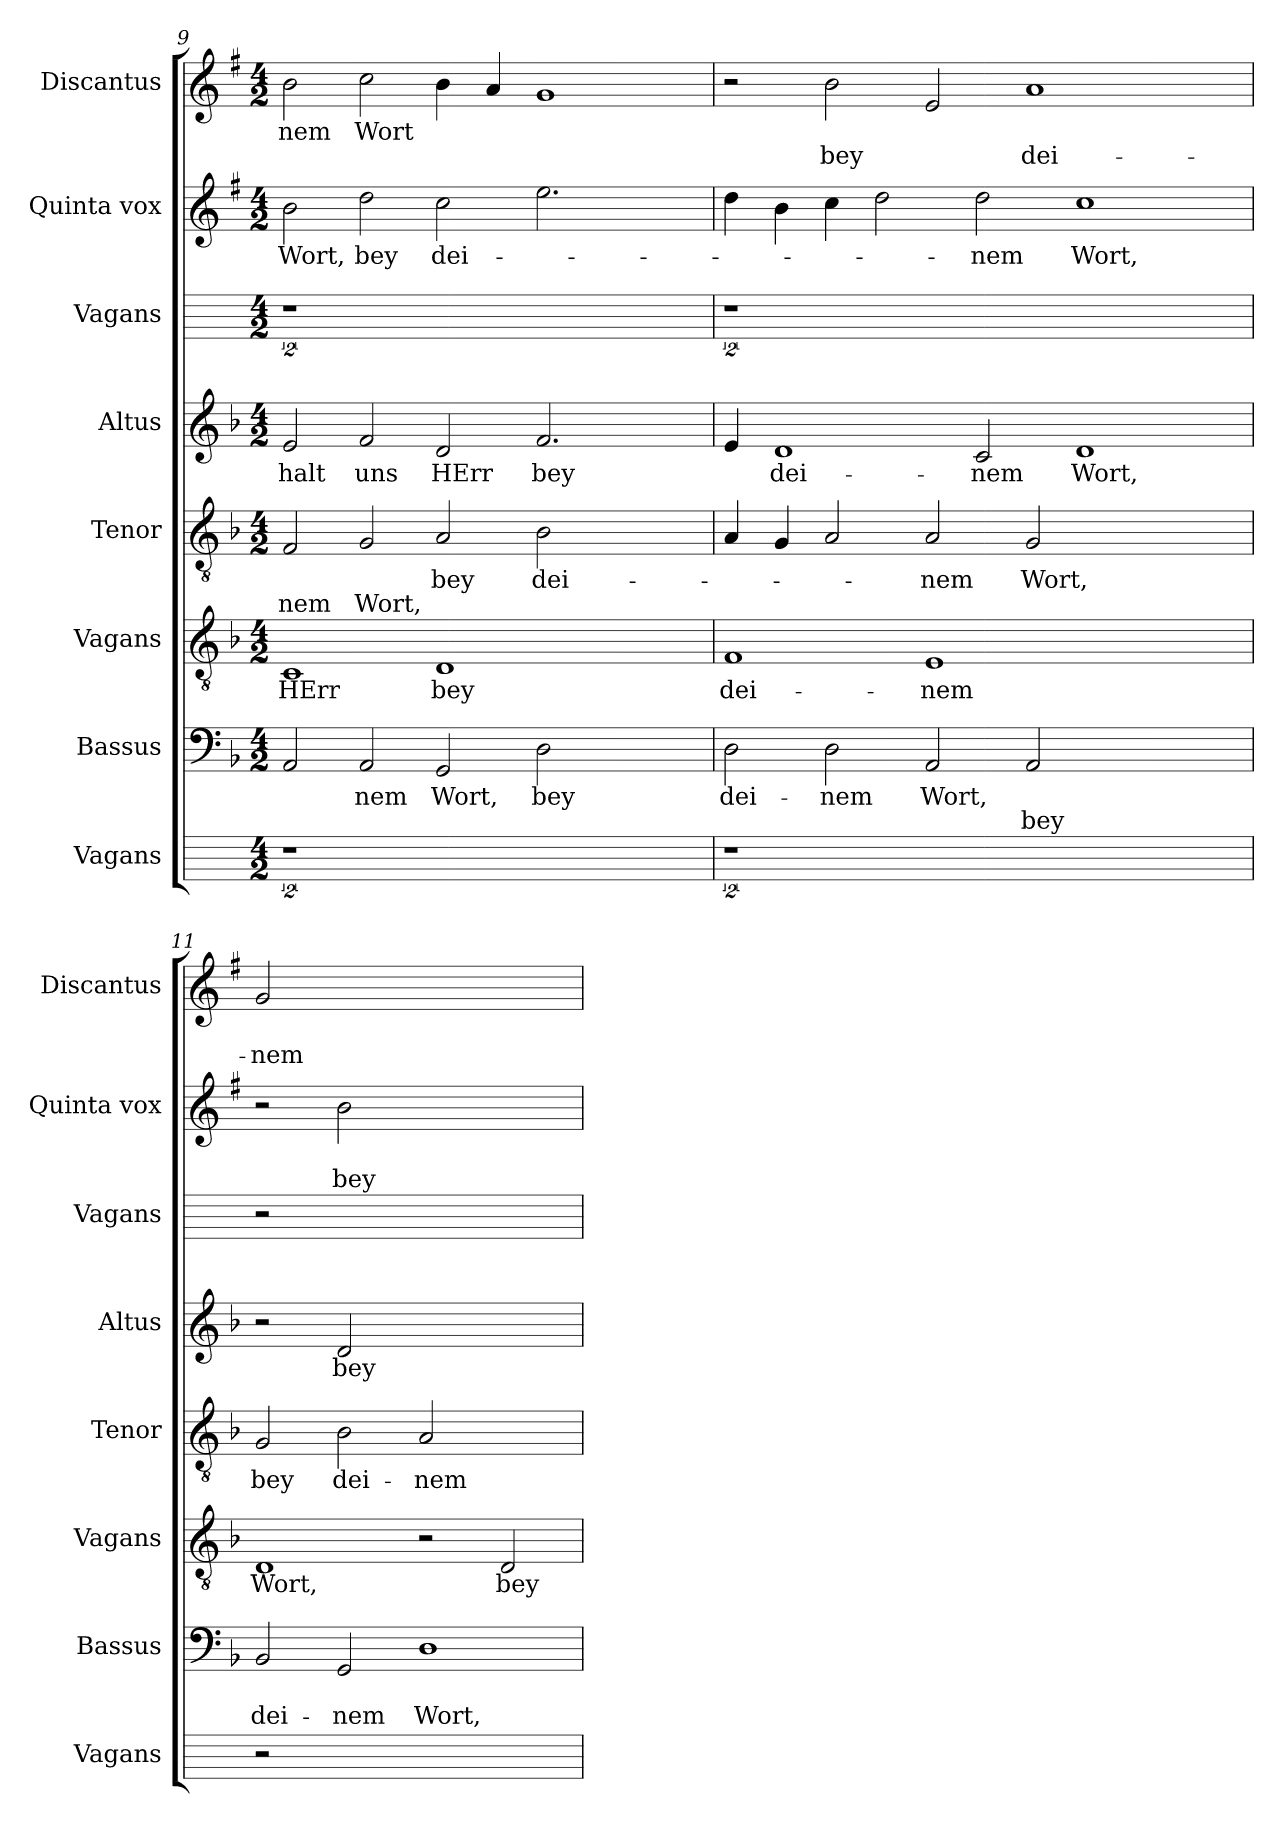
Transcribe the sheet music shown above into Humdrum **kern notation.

**kern	**kern	**text	**text	**kern	**text	**kern	**text	**text	**kern	**text	**kern	**kern	**text	**text	**kern	**text	**text
*part8	*part7	*part7	*part7	*part6	*part6	*part5	*part5	*part5	*part4	*part4	*part3	*part2	*part2	*part2	*part1	*part1	*part1
*staff8	*staff7	*staff7	*staff7	*staff6	*staff6	*staff5	*staff5	*staff5	*staff4	*staff4	*staff3	*staff2	*staff2	*staff2	*staff1	*staff1	*staff1
*I"Vagans	*I"Bassus	*	*	*I"Vagans	*	*I"Tenor	*	*	*I"Altus	*	*I"Vagans	*I"Quinta vox	*	*	*I"Discantus	*	*
*I'Vagans	*I'Bassus	*	*	*I'Vagans	*	*I'Tenor	*	*	*I'Altus	*	*I'Vagans	*I'Quinta vox	*	*	*I'Discantus	*	*
*	*clefF4	*	*	*clefGv2	*	*clefGv2	*	*	*clefG2	*	*	*clefG2	*	*	*clefG2	*	*
*	*	*	*	*	*	*	*	*	*	*	*ITrd1c2	*ITrd1c2	*	*	*ITrd1c2	*	*
*	*k[b-]	*	*	*k[b-]	*	*k[b-]	*	*	*k[b-]	*	*	*k[b-]	*	*	*k[b-]	*	*
*	*F:	*	*	*F:	*	*F:	*	*	*F:	*	*	*F:	*	*	*F:	*	*
*M4/2	*M4/2	*	*	*M4/2	*	*M4/2	*	*	*M4/2	*	*M4/2	*M4/2	*	*	*M4/2	*	*
=9	=9	=9	=9	=9	=9	=9	=9	=9	=9	=9	=9	=9	=9	=9	=9	=9	=9
!	!	!	!	!	!LO:LY:b	!	!	!LO:LY:b	!	!LO:LY:b	!	!	!LO:LY:b	!	!	!LO:LY:b	!
2%5r	2AA	.	.	1C	HErr	2F	.	-nem	2e	-halt	2%5r	2a	Wort,	.	2a	-nem	.
!	!	!LO:LY:b	!	!	!	!	!	!LO:LY:b	!	!LO:LY:b	!	!	!LO:LY:b	!	!	!LO:LY:b	!
.	2AA	-nem	.	.	.	2G	.	Wort,	2f	uns	.	2cc	bey	.	2b-	Wort	.
!	!	!LO:LY:b	!	!	!LO:LY:b	!	!LO:LY:b	!	!	!LO:LY:b	!	!	!LO:LY:b	!	!	!	!
.	2GG	Wort,	.	1D	bey	2A	bey	.	2d	HErr	.	2b-	dei-	.	4a	.	.
.	.	.	.	.	.	.	.	.	.	.	.	.	.	.	4g	.	.
!	!	!LO:LY:b	!	!	!	!	!LO:LY:b	!	!	!LO:LY:b	!	!	!	!	!	!	!
.	2D	bey	.	.	.	2B-	dei-	.	2.f	bey	.	2.dd	.	.	1f	.	.
.	2ryy	.	.	2ryy	.	2ryy	.	.	.	.	.	.	.	.	.	.	.
.	.	.	.	.	.	.	.	.	4ryy	.	.	4ryy	.	.	.	.	.
=10	=10	=10	=10	=10	=10	=10	=10	=10	=10	=10	=10	=10	=10	=10	=10	=10	=10
!	!	!LO:LY:b	!	!	!LO:LY:b	!	!	!	!	!	!	!	!	!	!	!	!
2%5r	2D	dei-	.	1F	dei-	4A	.	.	4e	.	2%5r	4cc	.	.	2r	.	.
!	!	!	!	!	!	!	!	!	!	!LO:LY:b	!	!	!	!	!	!	!
.	.	.	.	.	.	4G	.	.	1d	dei-	.	4a	.	.	.	.	.
!	!	!LO:LY:b	!	!	!	!	!	!	!	!	!	!	!	!	!	!	!LO:LY:b
.	2D	-nem	.	.	.	2A	.	.	.	.	.	4b-	.	.	2a	.	bey
.	.	.	.	.	.	.	.	.	.	.	.	2cc	.	.	.	.	.
!	!	!LO:LY:b	!	!	!LO:LY:b	!	!LO:LY:b	!	!	!	!	!	!	!	!	!	!
.	2AA	Wort,	.	1E	-nem	2A	-nem	.	.	.	.	.	.	.	2d	.	.
!	!	!	!	!	!	!	!	!	!	!LO:LY:b	!	!	!LO:LY:b	!	!	!	!
.	.	.	.	.	.	.	.	.	2c	-nem	.	2cc	-nem	.	.	.	.
!	!	!	!LO:LY:b	!	!	!	!LO:LY:b	!	!	!	!	!	!	!	!	!	!LO:LY:b
.	2AA	.	bey	.	.	2G	Wort,	.	.	.	.	.	.	.	1g	.	dei-
!	!	!	!	!	!	!	!	!	!	!LO:LY:b	!	!	!LO:LY:b	!	!	!	!
.	.	.	.	.	.	.	.	.	1d	Wort,	.	1b-	Wort,	.	.	.	.
.	2.ryy	.	.	2.ryy	.	2.ryy	.	.	.	.	.	.	.	.	.	.	.
4ryy	.	.	.	.	.	.	.	.	.	.	4ryy	.	.	.	4ryy	.	.
=11	=11	=11	=11	=11	=11	=11	=11	=11	=11	=11	=11	=11	=11	=11	=11	=11	=11
!	!	!	!LO:LY:b	!	!LO:LY:b	!	!LO:LY:b	!	!	!	!	!	!	!	!	!	!LO:LY:b
2r	2BB-	.	dei-	1D	Wort,	2G	bey	.	2r	.	2r	2r	.	.	2f	.	-nem
!	!	!	!LO:LY:b	!	!	!	!LO:LY:b	!	!	!LO:LY:b	!	!	!	!LO:LY:b	!	!	!
1.ryy	2GG	.	-nem	.	.	2B-	dei-	.	2d	bey	1.ryy	2a	.	bey	1.ryy	.	.
!	!	!	!LO:LY:b	!	!	!	!LO:LY:b	!	!	!	!	!	!	!	!	!	!
.	1D	.	Wort,	2r	.	2A	-nem	.	1ryy	.	.	1ryy	.	.	.	.	.
!	!	!	!	!	!LO:LY:b	!	!	!	!	!	!	!	!	!	!	!	!
.	.	.	.	2D	bey	2ryy	.	.	.	.	.	.	.	.	.	.	.
=	=	=	=	=	=	=	=	=	=	=	=	=	=	=	=	=	=
*-	*-	*-	*-	*-	*-	*-	*-	*-	*-	*-	*-	*-	*-	*-	*-	*-	*-
